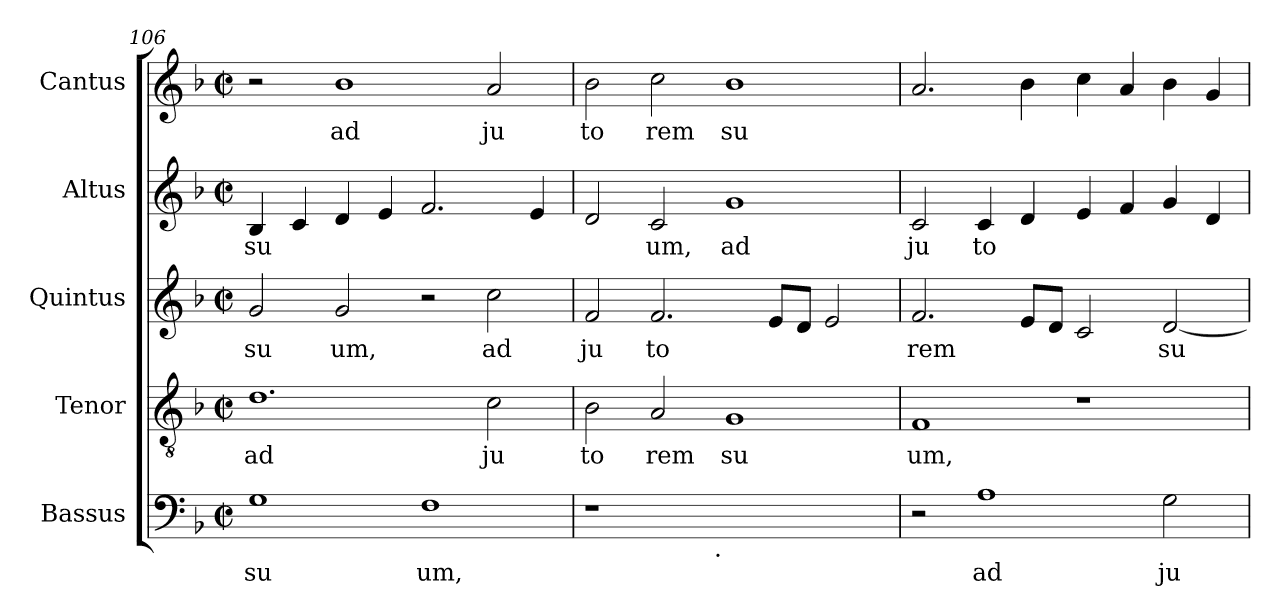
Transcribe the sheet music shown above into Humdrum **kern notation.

**kern	**text	**kern	**text	**kern	**text	**kern	**text	**kern	**text
*part5	*part5	*part4	*part4	*part3	*part3	*part2	*part2	*part1	*part1
*staff5	*staff5	*staff4	*staff4	*staff3	*staff3	*staff2	*staff2	*staff1	*staff1
*I"Bassus	*	*I"Tenor	*	*I"Quintus	*	*I"Altus	*	*I"Cantus	*
*clefF4	*	*clefGv2	*	*clefG2	*	*clefG2	*	*clefG2	*
*k[b-]	*	*k[b-]	*	*k[b-]	*	*k[b-]	*	*k[b-]	*
*F:	*	*F:	*	*F:	*	*F:	*	*F:	*
*M2/2	*	*M2/2	*	*M2/2	*	*M2/2	*	*M2/2	*
*met(c|)	*	*met(c|)	*	*met(c|)	*	*met(c|)	*	*met(c|)	*
=106	=106	=106	=106	=106	=106	=106	=106	=106	=106
!	!LO:LY:b:cj	!	!LO:LY:b:cj	!	!LO:LY:b:cj	!	!LO:LY:b:cj	!	!
1G	su	1.d	ad	2g/	su	4B-/	su	2r	.
!	!	!	!	!	!	!	!LO:LY:b:cj	!	!
.	.	.	.	.	.	4c/	.	.	.
!	!	!	!	!	!LO:LY:b:cj	!	!LO:LY:b:cj	!	!LO:LY:b:cj
.	.	.	.	2g/	um,	4d/	.	1b-	ad
!	!	!	!	!	!	!	!LO:LY:b:cj	!	!
.	.	.	.	.	.	4e/	.	.	.
!	!LO:LY:b:cj	!	!	!	!	!	!LO:LY:b:cj	!	!
1F	um,	.	.	2r	.	2.f/	.	.	.
!	!	!	!LO:LY:b:cj	!	!LO:LY:b:cj	!	!	!	!LO:LY:b:cj
.	.	2c\	ju	2cc\	ad	.	.	2a/	ju
!	!	!	!	!	!	!	!LO:LY:b:cj	!	!
.	.	.	.	.	.	4e/	.	.	.
!!LO:PB:g=z
=107	=107	=107	=107	=107	=107	=107	=107	=107	=107
!	!	!	!LO:LY:b:cj	!	!LO:LY:b:cj	!	!LO:LY:b:cj	!	!LO:LY:b:cj
*^	*	*	*	*	*	*	*	*	*
1r	2ryy	.	2B-\	to	2f/	ju	2d/	.	2b-\	to
!	!	!	!	!LO:LY:b:cj	!	!LO:LY:b:cj	!	!LO:LY:b:cj	!	!LO:LY:b:cj
.	4...ryy	.	2A/	rem	2.f/	to	2c/	um,	2cc\	rem
!	!LO:TX:b:t=.	!	!	!	!	!	!	!	!	!
.	1ryy	.	.	.	.	.	.	.	.	.
!	!	!	!	!LO:LY:b:cj	!	!	!	!LO:LY:b:cj	!	!LO:LY:b:cj
1ryy	.	.	1G	su	.	.	1g	ad	1b-	su
!	!	!	!	!	!	!LO:LY:b:cj	!	!	!	!
.	.	.	.	.	8e/L	.	.	.	.	.
!	!	!	!	!	!	!LO:LY:b:cj	!	!	!	!
.	.	.	.	.	8d/J	.	.	.	.	.
!	!	!	!	!	!	!LO:LY:b:cj	!	!	!	!
.	.	.	.	.	2e/	.	.	.	.	.
.	32ryy	.	.	.	.	.	.	.	.	.
=108	=108	=108	=108	=108	=108	=108	=108	=108	=108	=108
!	!	!	!	!LO:LY:b:cj	!	!LO:LY:b:cj	!	!LO:LY:b:cj	!	!LO:LY:b:cj
*v	*v	*	*	*	*	*	*	*	*	*
2r	.	1F	um,	2.f/	rem	2c/	ju	2.a/	.
!	!LO:LY:b:cj	!	!	!	!	!	!LO:LY:b:cj	!	!
1A	ad	.	.	.	.	4c/	to	.	.
!	!	!	!	!	!LO:LY:b:cj	!	!LO:LY:b:cj	!	!LO:LY:b:cj
.	.	.	.	8e/L	.	4d/	.	4b-\	.
!	!	!	!	!	!LO:LY:b:cj	!	!	!	!
.	.	.	.	8d/J	.	.	.	.	.
!	!	!	!	!	!LO:LY:b:cj	!	!LO:LY:b:cj	!	!LO:LY:b:cj
.	.	1r	.	2c/	.	4e/	.	4cc\	.
!	!	!	!	!	!	!	!LO:LY:b:cj	!	!LO:LY:b:cj
.	.	.	.	.	.	4f/	.	4a/	.
!	!LO:LY:b:cj	!	!	!	!LO:LY:b:cj	!	!LO:LY:b:cj	!	!LO:LY:b:cj
2G\	ju	.	.	[<2d/	su	4g/	.	4b-\	.
!	!	!	!	!	!	!	!LO:LY:b:cj	!	!LO:LY:b:cj
.	.	.	.	.	.	4d/	.	4g/	.
=	=	=	=	=	=	=	=	=	=
*-	*-	*-	*-	*-	*-	*-	*-	*-	*-
